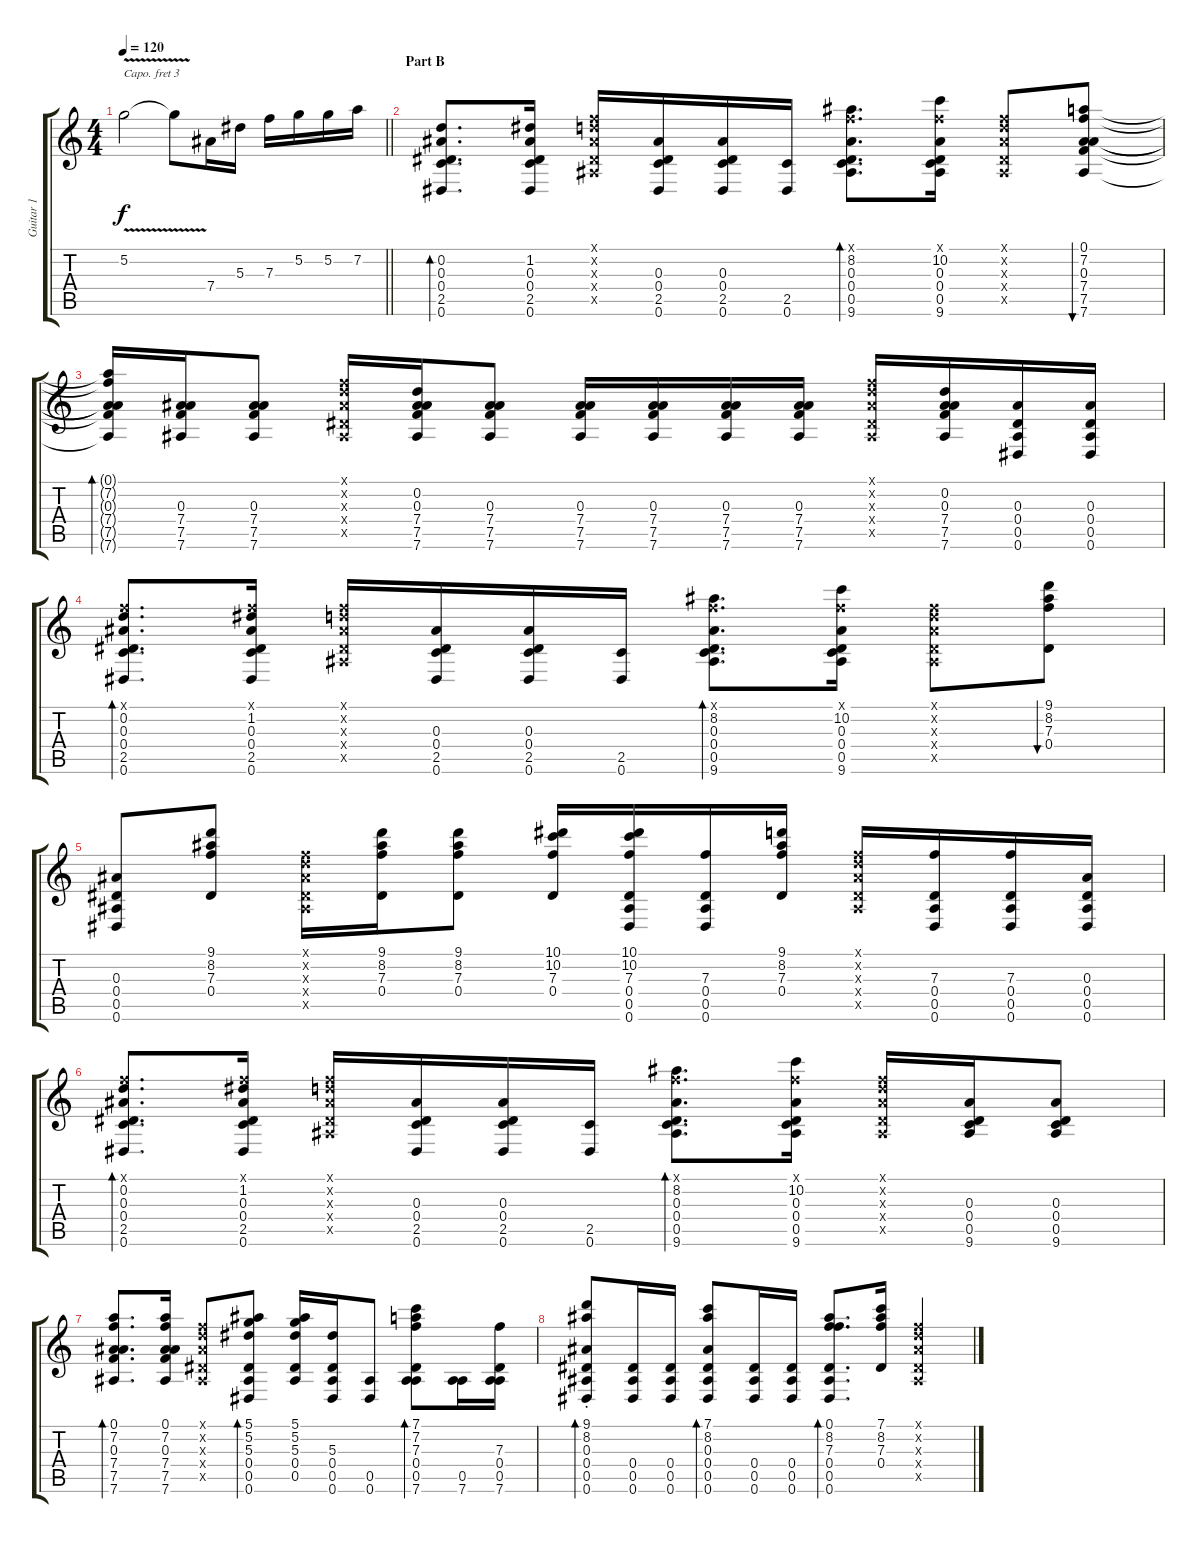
\track ("Guitar 1" "Guitar 1") {instrument acousticguitarsteel}
\staff {score tabs}
\capo 3
\tuning (D4 B3 G3 C3 G2 C2) {hide}
\ts (4 4)
\tempo 120
\clef g2
\barLineRight lightlight
\ks c
5.2{v}.2{dy f} 5.2{t}.8 7.4.16 5.3.16 7.3.16 5.2.16 5.2.16 7.2.16 |
\section ("" "Part B")
(0.2 0.3 0.4 2.5 0.6).8{d bd 60} (1.2 0.3 0.4 2.5 0.6).16 (0.1{x} 0.2{x} 0.3{x} 0.4{x} 0.5{x}).16 (0.3 0.4 2.5 0.6).16 (0.3 0.4 2.5 0.6).16 (2.5 0.6).16 (0.1{x} 8.2 0.3 0.4 0.5 9.6).8{d bd 60} (0.1{x} 10.2 0.3 0.4 0.5 9.6).16 (0.1{x} 0.2{x} 0.3{x} 0.4{x} 0.5{x}).8 (0.1 7.2 0.3 7.4 7.5 7.6).8{bu 30} |
(0.1{t} 7.2{t} 0.3{t} 7.4{t} 7.5{t} 7.6{t}).16{bd 60} (0.3 7.4 7.5 7.6).16 (0.3 7.4 7.5 7.6).8 (0.1{x} 0.2{x} 0.3{x} 0.4{x} 0.5{x}).16 (0.2 0.3 7.4 7.5 7.6).16 (0.3 7.4 7.5 7.6).8 (0.3 7.4 7.5 7.6).16 (0.3 7.4 7.5 7.6).16 (0.3 7.4 7.5 7.6).16 (0.3 7.4 7.5 7.6).16 (0.1{x} 0.2{x} 0.3{x} 0.4{x} 0.5{x}).16 (0.2 0.3 7.4 7.5 7.6).16 (0.3 0.4 0.5 0.6).16 (0.3 0.4 0.5 0.6).16 |
(0.1{x} 0.2 0.3 0.4 2.5 0.6).8{d bd 60} (0.1{x} 1.2 0.3 0.4 2.5 0.6).16 (0.1{x} 0.2{x} 0.3{x} 0.4{x} 0.5{x}).16 (0.3 0.4 2.5 0.6).16 (0.3 0.4 2.5 0.6).16 (2.5 0.6).16 (0.1{x} 8.2 0.3 0.4 0.5 9.6).8{d bd 60} (0.1{x} 10.2 0.3 0.4 0.5 9.6).16 (0.1{x} 0.2{x} 0.3{x} 0.4{x} 0.5{x}).8 (9.1 8.2 7.3 0.4).8{bu 30} |
(0.3 0.4 0.5 0.6).8 (9.1 8.2 7.3 0.4).8 (0.1{x} 0.2{x} 0.3{x} 0.4{x} 0.5{x}).16 (9.1 8.2 7.3 0.4).16 (9.1 8.2 7.3 0.4).8 (10.1 10.2 7.3 0.4).16 (10.1 10.2 7.3 0.4 0.5 0.6).16 (7.3 0.4 0.5 0.6).16 (9.1 8.2 7.3 0.4).16 (0.1{x} 0.2{x} 0.3{x} 0.4{x} 0.5{x}).16 (7.3 0.4 0.5 0.6).16 (7.3 0.4 0.5 0.6).16 (0.3 0.4 0.5 0.6).16 |
(0.1{x} 0.2 0.3 0.4 2.5 0.6).8{d bd 60} (0.1{x} 1.2 0.3 0.4 2.5 0.6).16 (0.1{x} 0.2{x} 0.3{x} 0.4{x} 0.5{x}).16 (0.3 0.4 2.5 0.6).16 (0.3 0.4 2.5 0.6).16 (2.5 0.6).16 (0.1{x} 8.2 0.3 0.4 0.5 9.6).8{d bd 60} (0.1{x} 10.2 0.3 0.4 0.5 9.6).16 (0.1{x} 0.2{x} 0.3{x} 0.4{x} 0.5{x}).16 (0.3 0.4 0.5 9.6).16 (0.3 0.4 0.5 9.6).8 |
(0.1 7.2 0.3 7.4 7.5 7.6).8{d bd 30} (0.1 7.2 0.3 7.4 7.5 7.6).16 (0.1{x} 0.2{x} 0.3{x} 0.4{x} 0.5{x}).8 (5.1 5.2 5.3 0.4 0.5 0.6).8{bd 30} (5.1 5.2 5.3 0.4 0.5).16 (5.3 0.4 0.5 0.6).16 (0.5 0.6).8 (7.1 7.2 7.3 0.4 0.5 7.6).8{bd 30} (0.5 7.6).16 (7.3 0.4 0.5 7.6).16 |
(9.1{st} 8.2 0.3 0.4 0.5 0.6).8{bd 30} (0.4 0.5 0.6).16 (0.4 0.5 0.6).16 (7.1 8.2 0.3 0.4 0.5 0.6).8{bd 30} (0.4 0.5 0.6).16 (0.4 0.5 0.6).16 (0.1 8.2 7.3 0.4 0.5 0.6).8{d bd 30} (7.1 8.2 7.3 0.4).16 (0.1{x} 0.2{x} 0.3{x} 0.4{x} 0.5{x}).4
